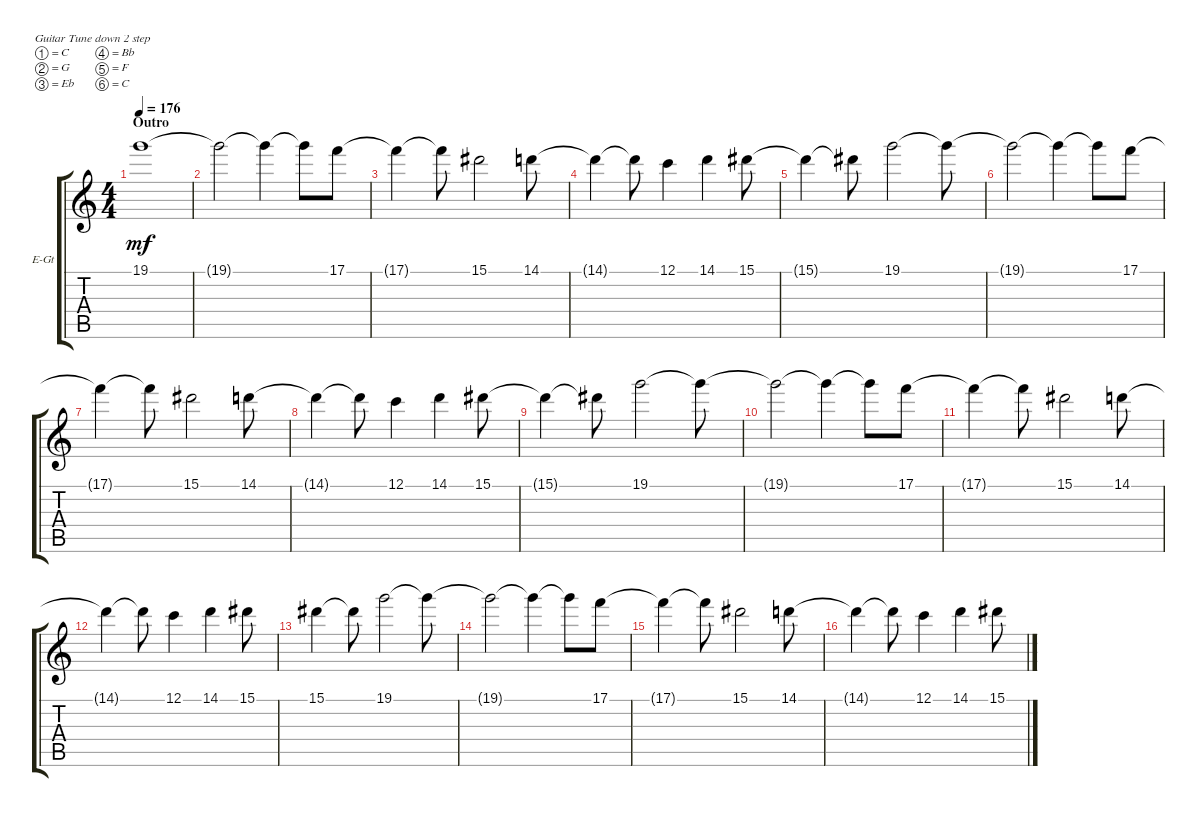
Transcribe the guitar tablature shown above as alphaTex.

\bracketExtendMode groupsimilarinstruments
\firstSystemTrackNameOrientation horizontal
\otherSystemsTrackNameOrientation horizontal
\track ("Guitar 3" "E-Gt") {instrument distortionguitar}
\staff {score tabs}
\tuning (C4 G3 Eb3 Bb2 F2 C2)
\ts (4 4)
\section ("" "Outro")
\tempo 176
\clef g2
\scale
0.333333
\ks c
19.1.1{dy mf} |
\scale
0.333333 19.1{t}.2 19.1{t}.4 19.1{t}.8 17.1.8 |
\scale
0.333333 17.1{t}.4 17.1{t}.8 15.1.2 14.1.8 |
\scale
0.333333 14.1{t}.4 14.1{t}.8 12.1.4 14.1.4 15.1.8 |
\scale
0.333333 15.1{t}.4 15.1{t}.8 19.1.2 19.1{t}.8 |
\scale
0.333333 19.1{t}.2 19.1{t}.4 19.1{t}.8 17.1.8 |
\scale
0.333333 17.1{t}.4 17.1{t}.8 15.1.2 14.1.8 |
\scale
0.333333 14.1{t}.4 14.1{t}.8 12.1.4 14.1.4 15.1.8 |
\scale
0.333333 15.1{t}.4 15.1{t}.8 19.1.2 19.1{t}.8 |
\scale
0.333333 19.1{t}.2 19.1{t}.4 19.1{t}.8 17.1.8 |
\scale
0.333333 17.1{t}.4 17.1{t}.8 15.1.2 14.1.8 |
\scale
0.333333 14.1{t}.4 14.1{t}.8 12.1.4 14.1.4 15.1.8 |
\scale
0.333333 15.1.4 15.1{t}.8 19.1.2 19.1{t}.8 |
\scale
0.333333 19.1{t}.2 19.1{t}.4 19.1{t}.8 17.1.8 |
17.1{t}.4 17.1{t}.8 15.1.2 14.1.8 |
14.1{t}.4 14.1{t}.8 12.1.4 14.1.4 15.1.8
